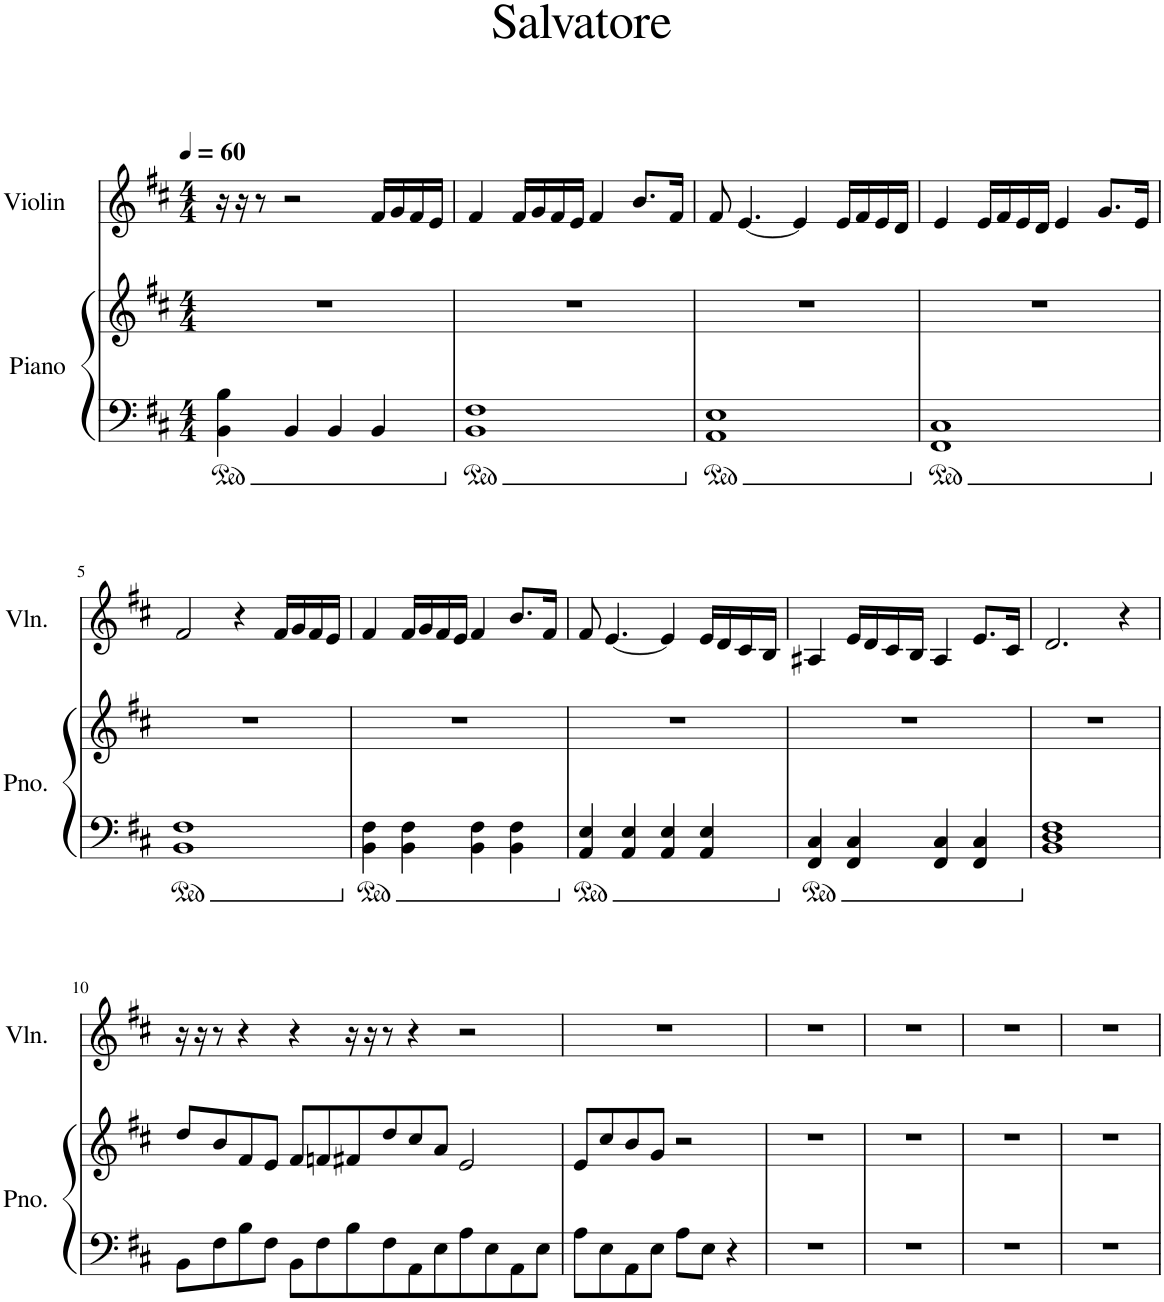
**kern	**kern	**kern
*part2	*part2	*part1
*staff3	*staff2	*staff1
*I"Piano	*	*I"Violin
*I'Pno.	*	*I'Vln.
*clefF4	*clefG2	*clefG2
*k[f#c#]	*k[f#c#]	*k[f#c#]
*M4/4	*M4/4	*M4/4
*MM60	*MM60	*MM60
=1	=1	=1
4BB\ 4B\	1r	16r
.	.	16r
.	.	8r
4BB/	.	2r
4BB/	.	.
4BB/	.	16f#/LL
.	.	16g/
.	.	16f#/
.	.	16e/JJ
=2	=2	=2
1BB 1F#	1r	4f#/
.	.	16f#/LL
.	.	16g/
.	.	16f#/
.	.	16e/JJ
.	.	4f#/
.	.	8.b/L
.	.	16f#/Jk
=3	=3	=3
1AA 1E	1r	8f#/
.	.	[4.e/
.	.	4e/]
.	.	16e/LL
.	.	16f#/
.	.	16e/
.	.	16d/JJ
=4	=4	=4
1FF# 1C#	1r	4e/
.	.	16e/LL
.	.	16f#/
.	.	16e/
.	.	16d/JJ
.	.	4e/
.	.	8.g/L
.	.	16e/Jk
!!LO:LB:g=z
=5	=5	=5
1BB 1F#	1r	2f#/
.	.	4r
.	.	16f#/LL
.	.	16g/
.	.	16f#/
.	.	16e/JJ
=6	=6	=6
4BB\ 4F#\	1r	4f#/
4BB\ 4F#\	.	16f#/LL
.	.	16g/
.	.	16f#/
.	.	16e/JJ
4BB\ 4F#\	.	4f#/
4BB\ 4F#\	.	8.b/L
.	.	16f#/Jk
=7	=7	=7
4AA/ 4E/	1r	8f#/
.	.	[4.e/
4AA/ 4E/	.	.
4AA/ 4E/	.	4e/]
4AA/ 4E/	.	16e/LL
.	.	16d/
.	.	16c#/
.	.	16B/JJ
=8	=8	=8
4FF#/ 4C#/	1r	4A#X/
4FF#/ 4C#/	.	16e/LL
.	.	16d/
.	.	16c#/
.	.	16B/JJ
4FF#/ 4C#/	.	4A#/
4FF#/ 4C#/	.	8.e/L
.	.	16c#/Jk
=9	=9	=9
1BB 1D 1F#	1r	2.d/
.	.	4r
!!LO:LB:g=z
=10	=10	=10
8BB\L	8dd/L	16r
.	.	16r
8F#\	8b/	8r
8B\	8f#/	4r
8F#\J	8e/J	.
8BB\L	8f#/L	4r
8F#\	8fn/	.
8B\	8f#X/	16r
.	.	16r
8F#\	8dd/	8r
8AA\	8cc#/	4r
8E\	8a/J	.
8A\	2e/	2r
8E\	.	.
8AA\	.	.
8E\J	.	.
=11	=11	=11
8A\L	8e/L	1r
8E\	8cc#/	.
8AA\	8b/	.
8E\J	8g/J	.
8A\L	2r	.
8E\J	.	.
4r	.	.
=12	=12	=12
1r	1r	1r
=13	=13	=13
1r	1r	1r
=14	=14	=14
1r	1r	1r
=15	=15	=15
1r	1r	1r
=	=	=
*-	*-	*-
